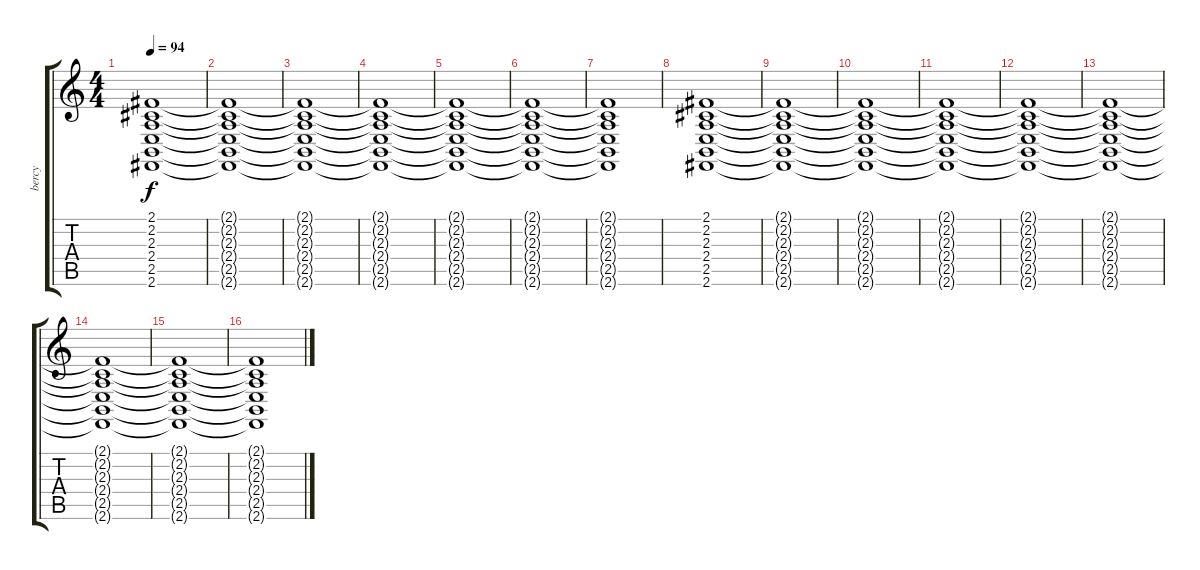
\track ("bercy" "bercy") {instrument applause}
\staff {score tabs}
\tuning (E4 B3 G3 D3 A2 E2) {hide}
\ts (4 4)
\tempo 94
\clef g2
\ks c
(2.1{t} 2.2{t} 2.3{t} 2.4{t} 2.5{t} 2.6{t}).1{dy f} |
(2.1{t} 2.2{t} 2.3{t} 2.4{t} 2.5{t} 2.6{t}).1 |
(2.1{t} 2.2{t} 2.3{t} 2.4{t} 2.5{t} 2.6{t}).1 |
(2.1{t} 2.2{t} 2.3{t} 2.4{t} 2.5{t} 2.6{t}).1 |
(2.1{t} 2.2{t} 2.3{t} 2.4{t} 2.5{t} 2.6{t}).1 |
(2.1{t} 2.2{t} 2.3{t} 2.4{t} 2.5{t} 2.6{t}).1 |
(2.1{t} 2.2{t} 2.3{t} 2.4{t} 2.5{t} 2.6{t}).1 |
(2.1 2.2 2.3 2.4 2.5 2.6).1 |
(2.1{t} 2.2{t} 2.3{t} 2.4{t} 2.5{t} 2.6{t}).1 |
(2.1{t} 2.2{t} 2.3{t} 2.4{t} 2.5{t} 2.6{t}).1 |
(2.1{t} 2.2{t} 2.3{t} 2.4{t} 2.5{t} 2.6{t}).1 |
(2.1{t} 2.2{t} 2.3{t} 2.4{t} 2.5{t} 2.6{t}).1 |
(2.1{t} 2.2{t} 2.3{t} 2.4{t} 2.5{t} 2.6{t}).1 |
(2.1{t} 2.2{t} 2.3{t} 2.4{t} 2.5{t} 2.6{t}).1 |
(2.1{t} 2.2{t} 2.3{t} 2.4{t} 2.5{t} 2.6{t}).1 |
(2.1{t} 2.2{t} 2.3{t} 2.4{t} 2.5{t} 2.6{t}).1
